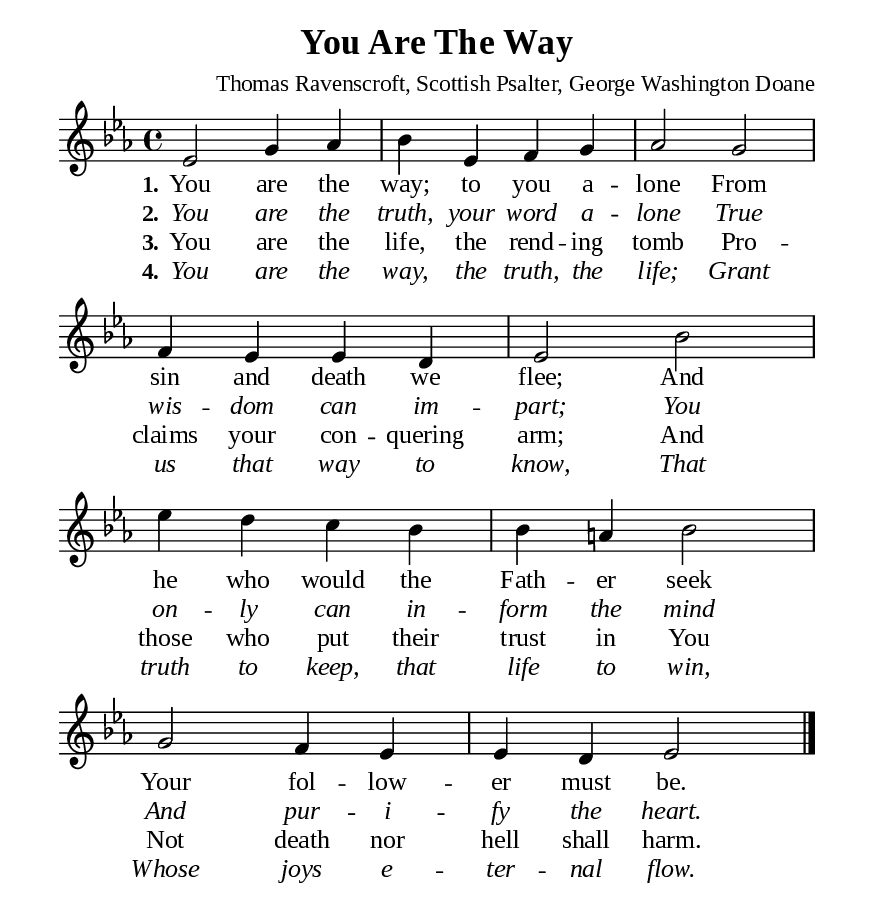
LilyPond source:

%%%%%%%%%%%%%%%%%%%%%%%%%%%%%
% CONTENTS OF THIS DOCUMENT
% 1. Common settings
% 2. Verse music
% 3. Verse lyrics
% 4. Layout
%%%%%%%%%%%%%%%%%%%%%%%%%%%%%

%%%%%%%%%%%%%%%%%%%%%%%%%%%%%
% 1. Common settings
%%%%%%%%%%%%%%%%%%%%%%%%%%%%%
\version "2.18.2"

\header {
  title = "You Are The Way"
  composer = "Thomas Ravenscroft, Scottish Psalter, George Washington Doane"
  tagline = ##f
}

global= {
  \key ees \major
  \time 4/4
  \override Score.BarNumber.break-visibility = ##(#f #f #f)
  \override Lyrics.LyricSpace.minimum-distance = #3.0
}

\paper {
  #(set-paper-size "a5")
  top-margin = 3.2\mm
  bottom-marign = 10\mm
  left-margin = 10\mm
  right-margin = 10\mm
  indent = #0
  #(define fonts
	 (make-pango-font-tree "Liberation Serif"
	 		       "Liberation Serif"
			       "Liberation Serif"
			       (/ 20 20)))
  system-system-spacing = #'((basic-distance . 3) (padding . 3))
}

printItalic = \with {
  \override LyricText.font-shape = #'italic
}

%%%%%%%%%%%%%%%%%%%%%%%%%%%%%
% 2. Verse music
%%%%%%%%%%%%%%%%%%%%%%%%%%%%%
musicVerseSoprano = \relative c' {
  %{	01	%} ees2 g4 aes |
  %{	02	%} bes ees, f g |
  %{	03	%} aes2 g |
  %{	04	%} f4 ees ees d |
  %{	05	%} ees2 bes' |
  %{	06	%} ees4 d c bes |
  %{	07	%} bes a! bes2 |
  %{	08	%} g f4 ees |
  %{	09	%} ees d ees2 \bar "|."
}

%%%%%%%%%%%%%%%%%%%%%%%%%%%%%
% 3. Verse lyrics
%%%%%%%%%%%%%%%%%%%%%%%%%%%%%
verseOne = \lyricmode {
  \set stanza = #"1."
  You are the way; to you a -- lone
  From sin and death we flee;
  And he who would the Fath -- er seek
  Your fol -- low -- er must be.
}

verseTwo = \lyricmode {
  \set stanza = #"2."
  You are the truth, your word a -- lone
  True wis -- dom can im -- part;
  You on -- ly can in -- form the mind
  And pur -- i -- fy the heart.
}

verseThree = \lyricmode {
  \set stanza = #"3."
  You are the life, the rend -- ing tomb
  Pro -- claims your con -- quering arm;
  And those who put their trust in You
  Not death nor hell shall harm.
}

verseFour = \lyricmode {
  \set stanza = #"4."
  You are the way, the truth, the life;
  Grant us that way to know,
  That truth to keep, that life to win,
  Whose joys e -- ter -- nal flow.
}

%%%%%%%%%%%%%%%%%%%%%%%%%%%%%
% 4. Layout
%%%%%%%%%%%%%%%%%%%%%%%%%%%%%
\score {
    \new ChoirStaff <<
      \new Staff <<
        \clef "treble"
        \new Voice = "sopranos" { \global   \musicVerseSoprano }
      >>
      \new Lyrics \lyricsto sopranos \verseOne
      \new Lyrics \printItalic \lyricsto sopranos \verseTwo
      \new Lyrics \lyricsto sopranos \verseThree
      \new Lyrics \printItalic \lyricsto sopranos \verseFour
    >>
}
